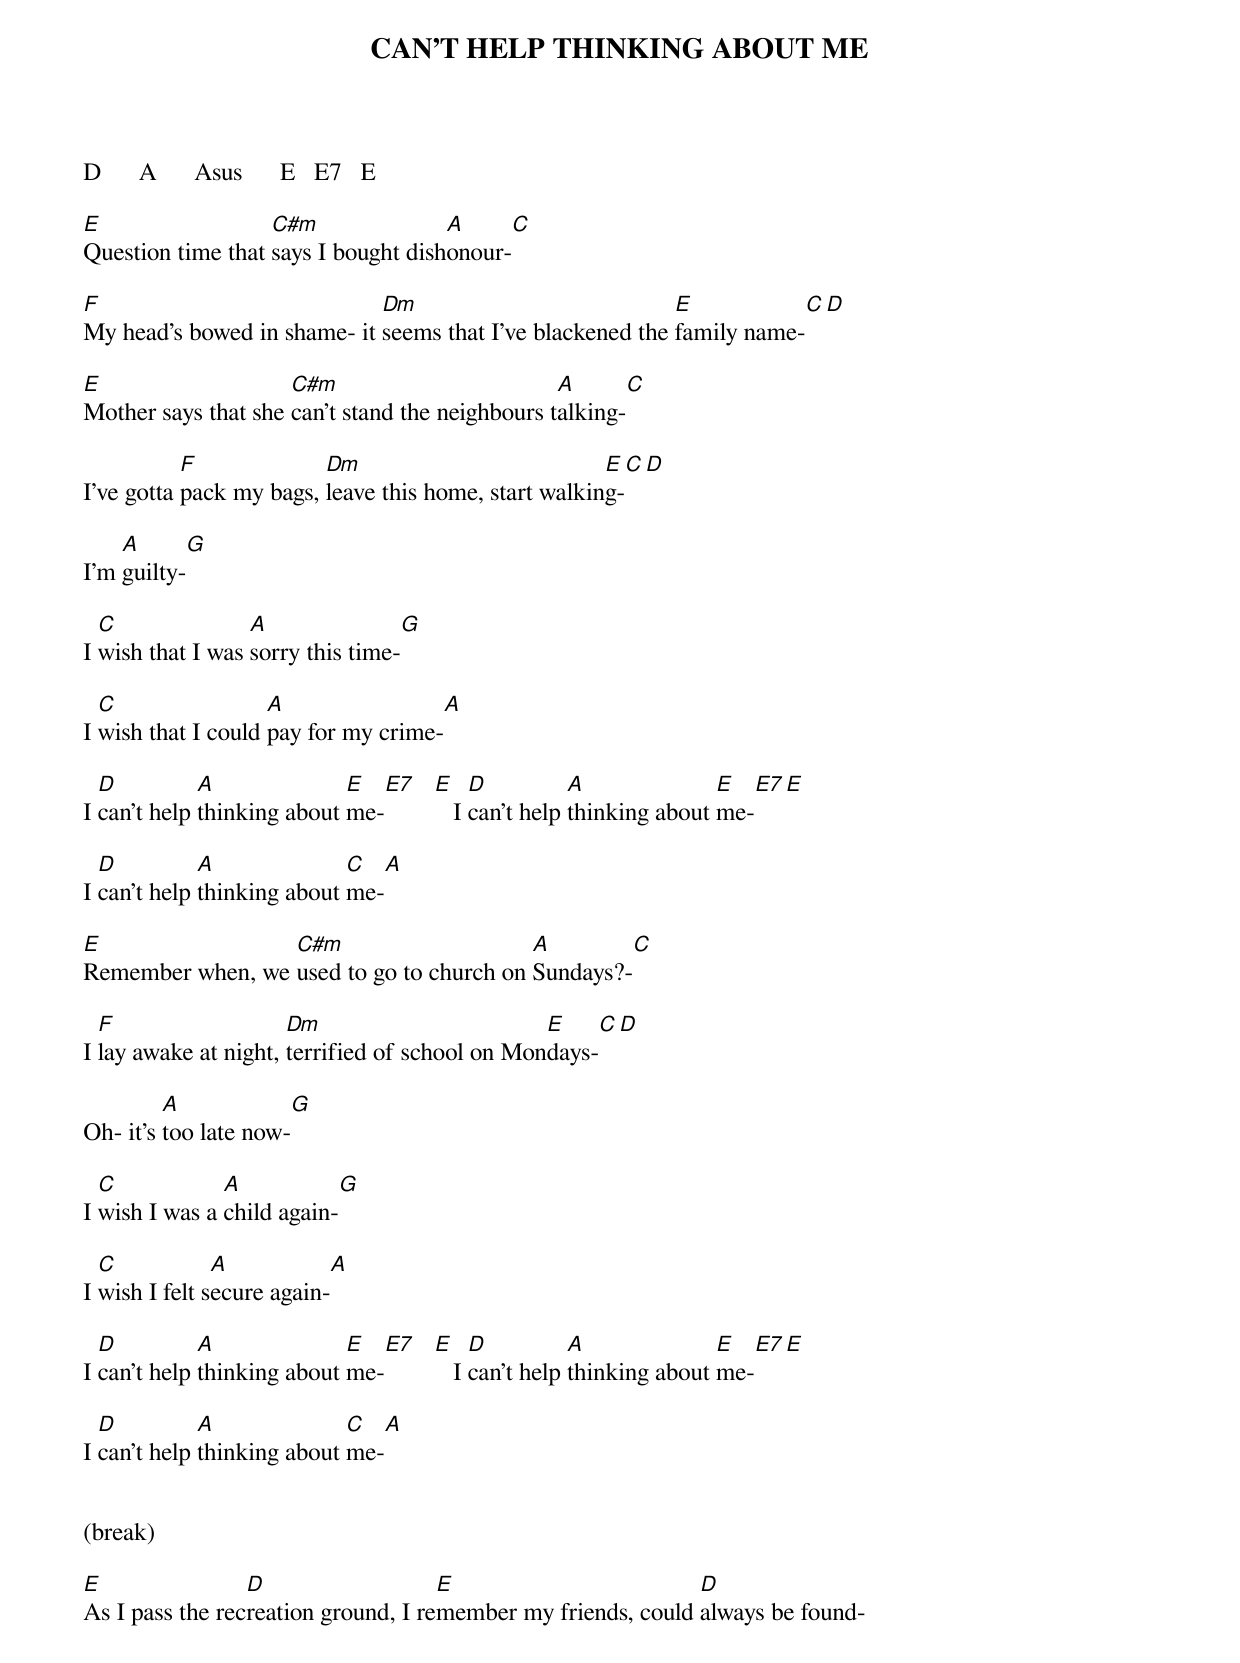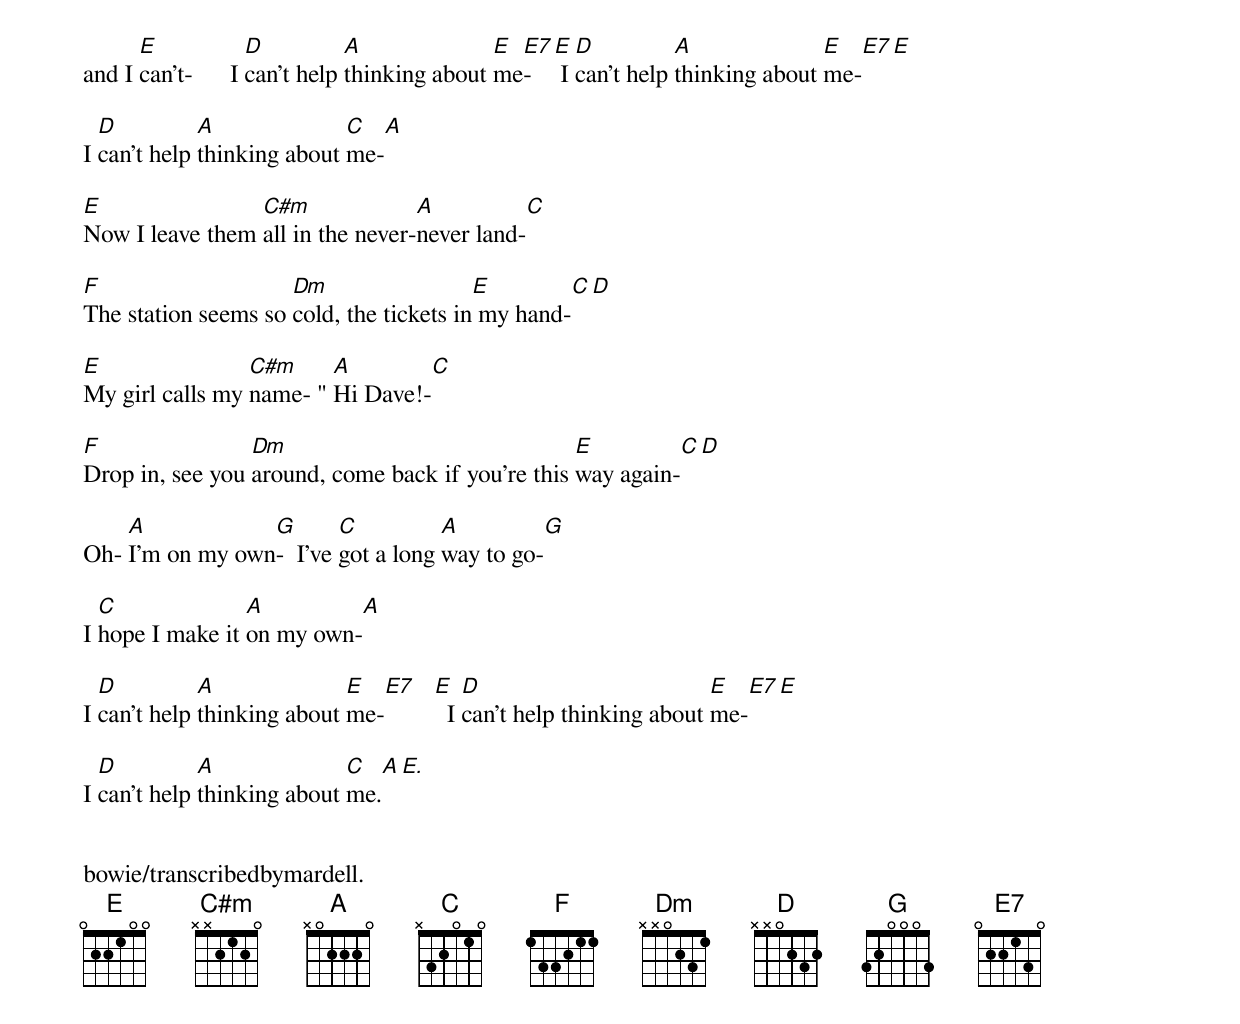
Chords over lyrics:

CAN'T HELP THINKING ABOUT ME

D      A      Asus      E   E7   E

E                  C#m               A        C
Question time that says I bought dishonour-

F                            Dm                            E             C  D
My head's bowed in shame- it seems that I've blackened the family name-

E                    C#m                         A       C
Mother says that she can't stand the neighbours talking-

           F             Dm                           E    C  D
I've gotta pack my bags, leave this home, start walking-

    A       G
I'm guilty-

  C               A               G
I wish that I was sorry this time-

  C                 A                 A
I wish that I could pay for my crime-

  D          A              E  E7 E    D          A              E  E7 E
I can't help thinking about me-      I can't help thinking about me-

  D          A              C      A
I can't help thinking about me-

E                 C#m                     A         C
Remember when, we used to go to church on Sundays?-

  F                   Dm                        E     C  D
I lay awake at night, terrified of school on Mondays-

         A             G
Oh- it's too late now-

  C            A           G
I wish I was a child again-

  C            A           A
I wish I felt secure again-

  D          A              E  E7 E    D          A              E  E7 E
I can't help thinking about me-      I can't help thinking about me-

  D          A              C    A
I can't help thinking about me-


(break)

E                D                   E                        D
As I pass the recreation ground, I remember my friends, could always be found-

      E             D          A              E E7 E  D          A              E  E7 E
and I can't-      I can't help thinking about me-   I can't help thinking about me-

  D          A              C     A
I can't help thinking about me-

E                C#m              A           C
Now I leave them all in the never-never land-

F                    Dm                  E         C  D
The station seems so cold, the tickets in my hand-

E                C#m     A         C
My girl calls my name- " Hi Dave!-

F                Dm                               E          C  D
Drop in, see you around, come back if you're this way again-

    A            G       C          A          G
Oh- I'm on my own-  I've got a long way to go-

  C              A          A
I hope I make it on my own-

  D          A              E  E7 E   D                         E  E7 E
I can't help thinking about me-     I can't help thinking about me-

  D          A              C      A       E.
I can't help thinking about me.


bowie/transcribedbymardell.
